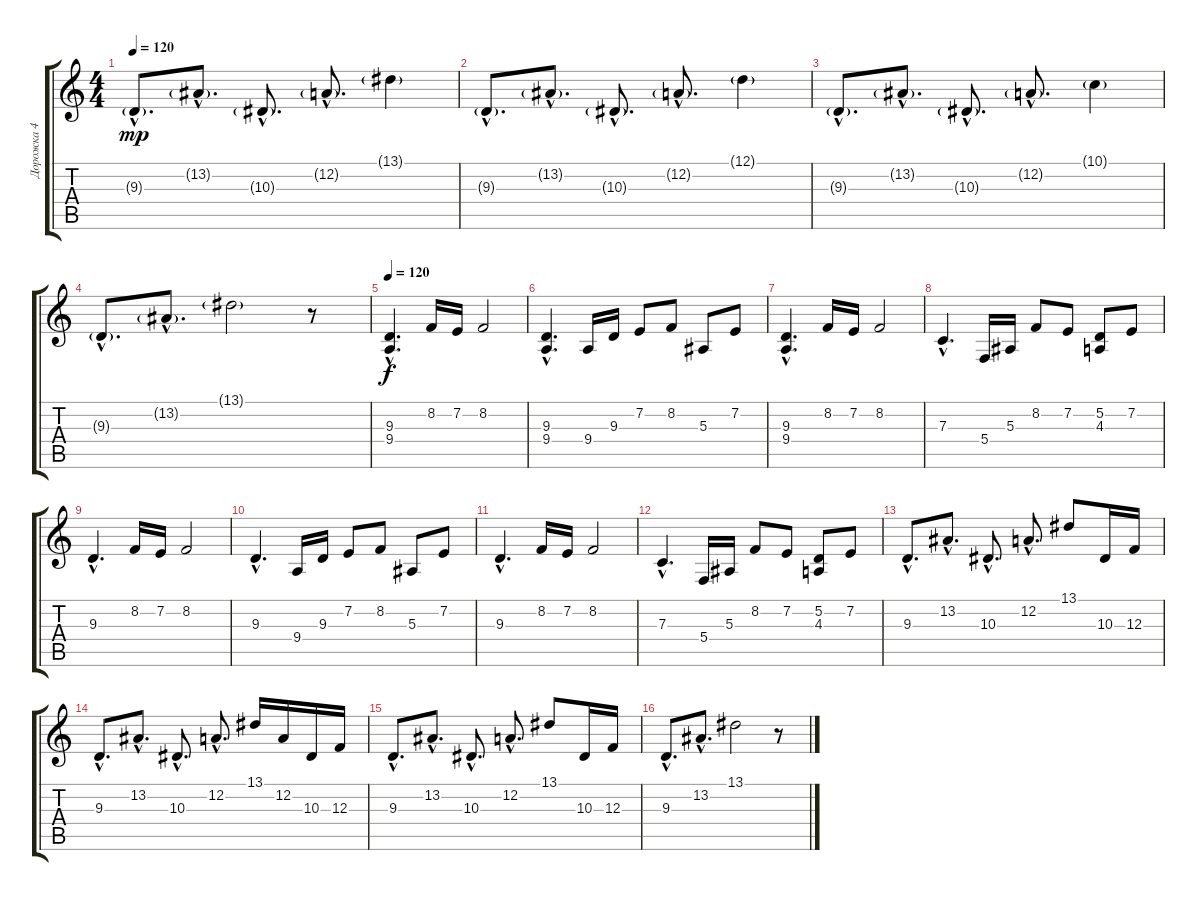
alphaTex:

\track ("Дорожка 4" "Дорожка 4") {instrument musicbox}
\staff {score tabs}
\tuning (D4 A3 F3 C3 G2 D2) {hide}
\ts (4 4)
\tempo 120
\tempo 95
\tempo 120
\clef g2
\ks c
9.3{g hac}.8{d dy mp instrument musicbox} 13.2{g hac}.8{d} 10.3{g hac}.8{d} 12.2{g hac}.8{d} 13.1{g}.4 |
9.3{g hac}.8{d} 13.2{g hac}.8{d} 10.3{g hac}.8{d} 12.2{g hac}.8{d} 12.1{g}.4 |
9.3{g hac}.8{d} 13.2{g hac}.8{d} 10.3{g hac}.8{d} 12.2{g hac}.8{d} 10.1{g}.4 |
9.3{g hac}.8{d} 13.2{g hac}.8{d} 13.1{g}.2 r.8 |
\tempo 120
(9.3{hac} 9.4{hac}).4{d dy f} 8.2.16 7.2.16 8.2.2 |
(9.3{hac} 9.4{hac}).4{d} 9.4.16 9.3.16 7.2.8 8.2.8 5.3.8 7.2.8 |
(9.3{hac} 9.4{hac}).4{d} 8.2.16 7.2.16 8.2.2 |
7.3{hac}.4{d} 5.4.16 5.3.16 8.2.8 7.2.8 (5.2 4.3).8 7.2.8 |
9.3{hac}.4{d} 8.2.16 7.2.16 8.2.2 |
9.3{hac}.4{d} 9.4.16 9.3.16 7.2.8 8.2.8 5.3.8 7.2.8 |
9.3{hac}.4{d} 8.2.16 7.2.16 8.2.2 |
7.3{hac}.4{d} 5.4.16 5.3.16 8.2.8 7.2.8 (5.2 4.3).8 7.2.8 |
9.3{hac}.8{d} 13.2{hac}.8{d} 10.3{hac}.8{d} 12.2{hac}.8{d} 13.1.8 10.3.16 12.3.16 |
9.3{hac}.8{d} 13.2{hac}.8{d} 10.3{hac}.8{d} 12.2{hac}.8{d} 13.1.16 12.2.16 10.3.16 12.3.16 |
9.3{hac}.8{d} 13.2{hac}.8{d} 10.3{hac}.8{d} 12.2{hac}.8{d} 13.1.8 10.3.16 12.3.16 |
9.3{hac}.8{d} 13.2{hac}.8{d} 13.1.2 r.8
